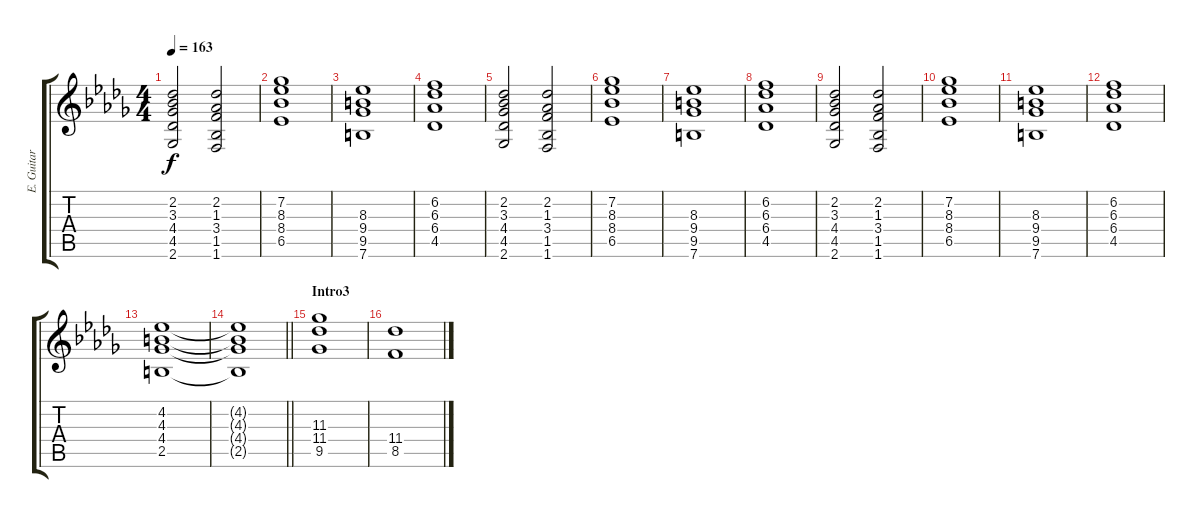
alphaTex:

\track ("E. Guitar II" "E. Guitar ") {instrument overdrivenguitar}
\staff {score tabs}
\tuning (E4 B3 G3 D3 A2 E2) {hide}
\ts (4 4)
\tempo 163
\clef g2
\ks db
(2.2 3.3 4.4 4.5 2.6).2{dy f} (2.2 1.3 3.4 1.5 1.6).2 |
(7.2 8.3 8.4 6.5).1 |
(8.3 9.4 9.5 7.6).1 |
(6.2 6.3 6.4 4.5).1 |
(2.2 3.3 4.4 4.5 2.6).2 (2.2 1.3 3.4 1.5 1.6).2 |
(7.2 8.3 8.4 6.5).1 |
(8.3 9.4 9.5 7.6).1 |
(6.2 6.3 6.4 4.5).1 |
(2.2 3.3 4.4 4.5 2.6).2 (2.2 1.3 3.4 1.5 1.6).2 |
(7.2 8.3 8.4 6.5).1 |
(8.3 9.4 9.5 7.6).1 |
(6.2 6.3 6.4 4.5).1 |
(4.2 4.3 4.4 2.5).1 |
\barLineRight lightlight
(4.2{t} 4.3{t} 4.4{t} 2.5{t}).1 |
\section ("" "Intro3")
(11.3 11.4 9.5).1 |
(11.4 8.5).1
